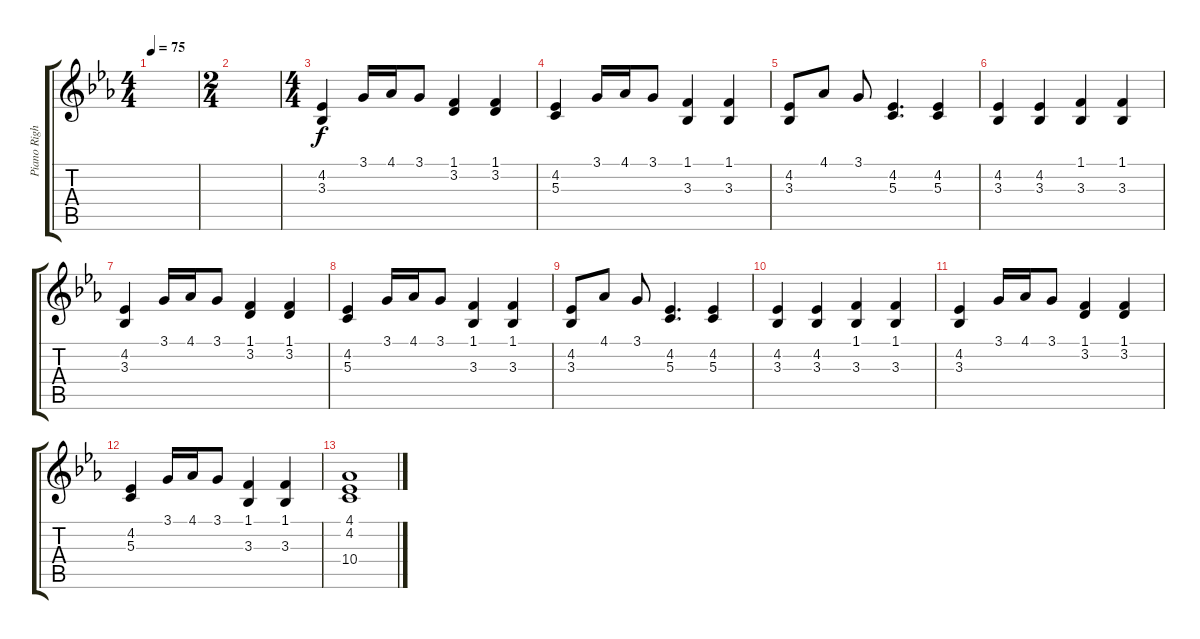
\track ("Piano Right hand" "Piano Righ") {instrument brightacousticpiano}
\staff {score tabs}
\tuning (E4 B3 G3 D3 A2 E2) {hide}
\ts (4 4)
\tempo 75
\clef g2
\ks eb
|
\ts (2 4)
|
\ts (4 4)
(4.2 3.3).4 3.1.16 4.1.16 3.1.8 (1.1 3.2).4 (1.1 3.2).4 |
(4.2 5.3).4 3.1.16 4.1.16 3.1.8 (1.1 3.3).4 (1.1 3.3).4 |
(4.2 3.3).8 4.1.8 3.1.8 (4.2 5.3).4{d} (4.2 5.3).4 |
(4.2 3.3).4 (4.2 3.3).4 (1.1 3.3).4 (1.1 3.3).4 |
(4.2 3.3).4 3.1.16 4.1.16 3.1.8 (1.1 3.2).4 (1.1 3.2).4 |
(4.2 5.3).4 3.1.16 4.1.16 3.1.8 (1.1 3.3).4 (1.1 3.3).4 |
(4.2 3.3).8 4.1.8 3.1.8 (4.2 5.3).4{d} (4.2 5.3).4 |
(4.2 3.3).4 (4.2 3.3).4 (1.1 3.3).4 (1.1 3.3).4 |
(4.2 3.3).4 3.1.16 4.1.16 3.1.8 (1.1 3.2).4 (1.1 3.2).4 |
(4.2 5.3).4 3.1.16 4.1.16 3.1.8 (1.1 3.3).4 (1.1 3.3).4 |
(4.1 4.2 10.4).1
